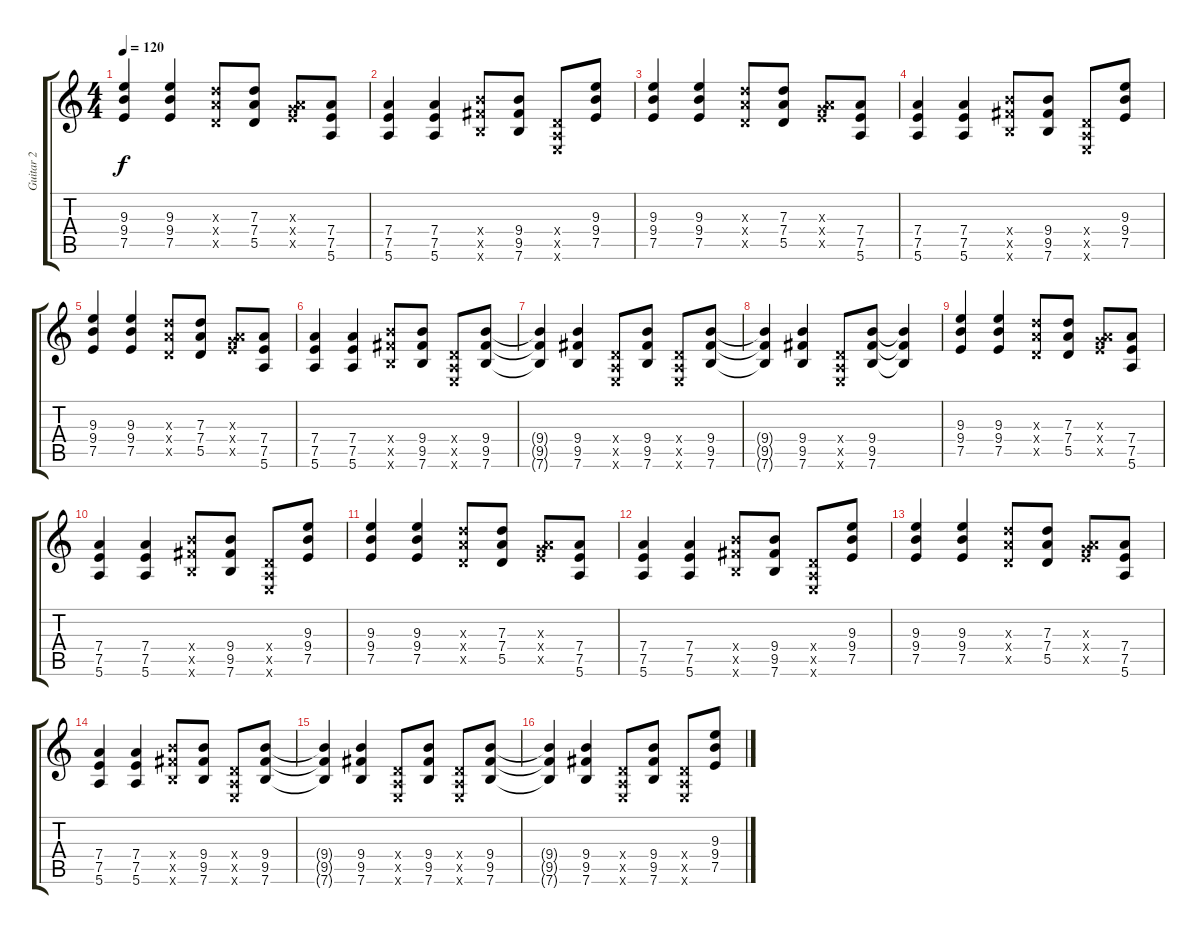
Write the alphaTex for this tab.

\track ("Guitar 2" "Guitar 2") {instrument overdrivenguitar}
\staff {score tabs}
\tuning (E4 B3 G3 D3 A2 E2) {hide}
\ts (4 4)
\tempo 120
\clef g2
\ks c
(9.3 9.4 7.5).4{dy f instrument overdrivenguitar} (9.3 9.4 7.5).4 (7.3{x} 7.4{x} 5.5{x}).8 (7.3 7.4 5.5).8 (0.3{x} 7.4{x} 7.5{x}).8 (7.4 7.5 5.6).8 |
(7.4 7.5 5.6).4 (7.4 7.5 5.6).4 (9.4{x} 9.5{x} 7.6{x}).8 (9.4 9.5 7.6).8 (0.4{x} 0.5{x} 0.6{x}).8 (9.3 9.4 7.5).8 |
(9.3 9.4 7.5).4 (9.3 9.4 7.5).4 (7.3{x} 7.4{x} 5.5{x}).8 (7.3 7.4 5.5).8 (0.3{x} 7.4{x} 7.5{x}).8 (7.4 7.5 5.6).8 |
(7.4 7.5 5.6).4 (7.4 7.5 5.6).4 (9.4{x} 9.5{x} 7.6{x}).8 (9.4 9.5 7.6).8 (0.4{x} 0.5{x} 0.6{x}).8 (9.3 9.4 7.5).8 |
(9.3 9.4 7.5).4 (9.3 9.4 7.5).4 (7.3{x} 7.4{x} 5.5{x}).8 (7.3 7.4 5.5).8 (0.3{x} 7.4{x} 7.5{x}).8 (7.4 7.5 5.6).8 |
(7.4 7.5 5.6).4 (7.4 7.5 5.6).4 (9.4{x} 9.5{x} 7.6{x}).8 (9.4 9.5 7.6).8 (0.4{x} 0.5{x} 0.6{x}).8 (9.4 9.5 7.6).8 |
(9.4{t} 9.5{t} 7.6{t}).4 (9.4 9.5 7.6).4 (0.4{x} 0.5{x} 0.6{x}).8 (9.4 9.5 7.6).8 (0.4{x} 0.5{x} 0.6{x}).8 (9.4 9.5 7.6).8 |
(9.4{t} 9.5{t} 7.6{t}).4 (9.4 9.5 7.6).4 (0.4{x} 0.5{x} 0.6{x}).8 (9.4 9.5 7.6).8 (9.4{t} 9.5{t} 7.6{t}).4 |
(9.3 9.4 7.5).4 (9.3 9.4 7.5).4 (7.3{x} 7.4{x} 5.5{x}).8 (7.3 7.4 5.5).8 (0.3{x} 7.4{x} 7.5{x}).8 (7.4 7.5 5.6).8 |
(7.4 7.5 5.6).4 (7.4 7.5 5.6).4 (9.4{x} 9.5{x} 7.6{x}).8 (9.4 9.5 7.6).8 (0.4{x} 0.5{x} 0.6{x}).8 (9.3 9.4 7.5).8 |
(9.3 9.4 7.5).4 (9.3 9.4 7.5).4 (7.3{x} 7.4{x} 5.5{x}).8 (7.3 7.4 5.5).8 (0.3{x} 7.4{x} 7.5{x}).8 (7.4 7.5 5.6).8 |
(7.4 7.5 5.6).4 (7.4 7.5 5.6).4 (9.4{x} 9.5{x} 7.6{x}).8 (9.4 9.5 7.6).8 (0.4{x} 0.5{x} 0.6{x}).8 (9.3 9.4 7.5).8 |
(9.3 9.4 7.5).4 (9.3 9.4 7.5).4 (7.3{x} 7.4{x} 5.5{x}).8 (7.3 7.4 5.5).8 (0.3{x} 7.4{x} 7.5{x}).8 (7.4 7.5 5.6).8 |
(7.4 7.5 5.6).4 (7.4 7.5 5.6).4 (9.4{x} 9.5{x} 7.6{x}).8 (9.4 9.5 7.6).8 (0.4{x} 0.5{x} 0.6{x}).8 (9.4 9.5 7.6).8 |
(9.4{t} 9.5{t} 7.6{t}).4 (9.4 9.5 7.6).4 (0.4{x} 0.5{x} 0.6{x}).8 (9.4 9.5 7.6).8 (0.4{x} 0.5{x} 0.6{x}).8 (9.4 9.5 7.6).8 |
(9.4{t} 9.5{t} 7.6{t}).4 (9.4 9.5 7.6).4 (0.4{x} 0.5{x} 0.6{x}).8 (9.4 9.5 7.6).8 (0.4{x} 0.5{x} 0.6{x}).8 (9.3 9.4 7.5).8
